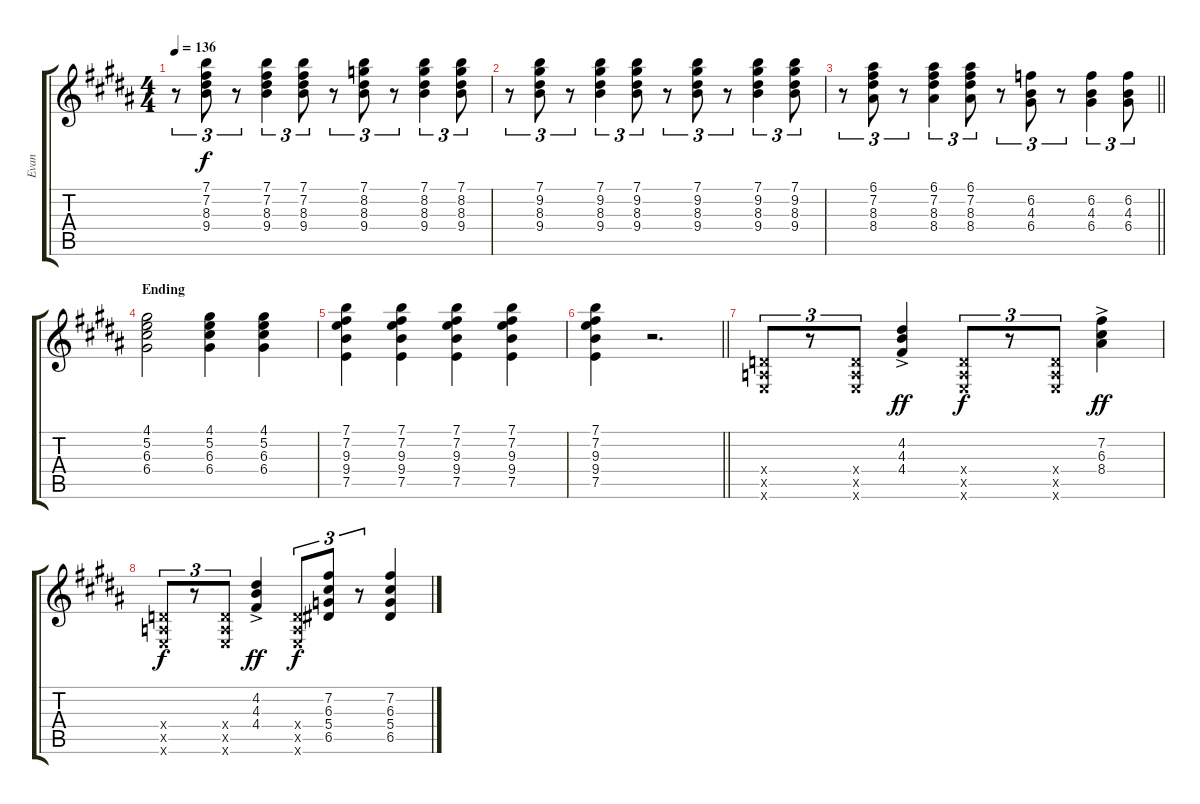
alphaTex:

\track ("Evan" "Evan") {instrument overdrivenguitar}
\staff {score tabs}
\tuning (E4 B3 G3 D3 A2 E2) {hide}
\ts (4 4)
\tempo 136
\clef g2
\ks b
r.8{tu (3 2) dy f} (7.1 7.2 8.3 9.4).8{tu (3 2)} r.8{tu (3 2)} (7.1 7.2 8.3 9.4).4{tu (3 2)} (7.1 7.2 8.3 9.4).8{tu (3 2)} r.8{tu (3 2)} (7.1 8.2 8.3 9.4).8{tu (3 2)} r.8{tu (3 2)} (7.1 8.2 8.3 9.4).4{tu (3 2)} (7.1 8.2 8.3 9.4).8{tu (3 2)} |
r.8{tu (3 2)} (7.1 9.2 8.3 9.4).8{tu (3 2)} r.8{tu (3 2)} (7.1 9.2 8.3 9.4).4{tu (3 2)} (7.1 9.2 8.3 9.4).8{tu (3 2)} r.8{tu (3 2)} (7.1 9.2 8.3 9.4).8{tu (3 2)} r.8{tu (3 2)} (7.1 9.2 8.3 9.4).4{tu (3 2)} (7.1 9.2 8.3 9.4).8{tu (3 2)} |
\barLineRight lightlight
r.8{tu (3 2)} (6.1 7.2 8.3 8.4).8{tu (3 2)} r.8{tu (3 2)} (6.1 7.2 8.3 8.4).4{tu (3 2)} (6.1 7.2 8.3 8.4).8{tu (3 2)} r.8{tu (3 2)} (6.2 4.3 6.4).8{tu (3 2)} r.8{tu (3 2)} (6.2 4.3 6.4).4{tu (3 2)} (6.2 4.3 6.4).8{tu (3 2)} |
\section ("" "Ending")
(4.1 5.2 6.3 6.4).2 (4.1 5.2 6.3 6.4).4 (4.1 5.2 6.3 6.4).4 |
(7.1 7.2 9.3 9.4 7.5).4 (7.1 7.2 9.3 9.4 7.5).4 (7.1 7.2 9.3 9.4 7.5).4 (7.1 7.2 9.3 9.4 7.5).4 |
\barLineRight lightlight
(7.1 7.2 9.3 9.4 7.5).4 r.2{d} |
(0.4{x} 0.5{x} 0.6{x}).8{tu (3 2)} r.8{tu (3 2)} (0.4{x} 0.5{x} 0.6{x}).8{tu (3 2)} (4.2{ac} 4.3{ac} 4.4{ac}).4{dy ff} (0.4{x} 0.5{x} 0.6{x}).8{tu (3 2) dy f} r.8{tu (3 2)} (0.4{x} 0.5{x} 0.6{x}).8{tu (3 2)} (7.2{ac} 6.3{ac} 8.4{ac}).4{dy ff} |
(0.4{x} 0.5{x} 0.6{x}).8{tu (3 2) dy f} r.8{tu (3 2)} (0.4{x} 0.5{x} 0.6{x}).8{tu (3 2)} (4.2{ac} 4.3{ac} 4.4{ac}).4{dy ff} (0.4{x} 0.5{x} 0.6{x}).8{tu (3 2) dy f} (7.2 6.3 5.4 6.5).8{tu (3 2)} r.8{tu (3 2)} (7.2 6.3 5.4 6.5).4
